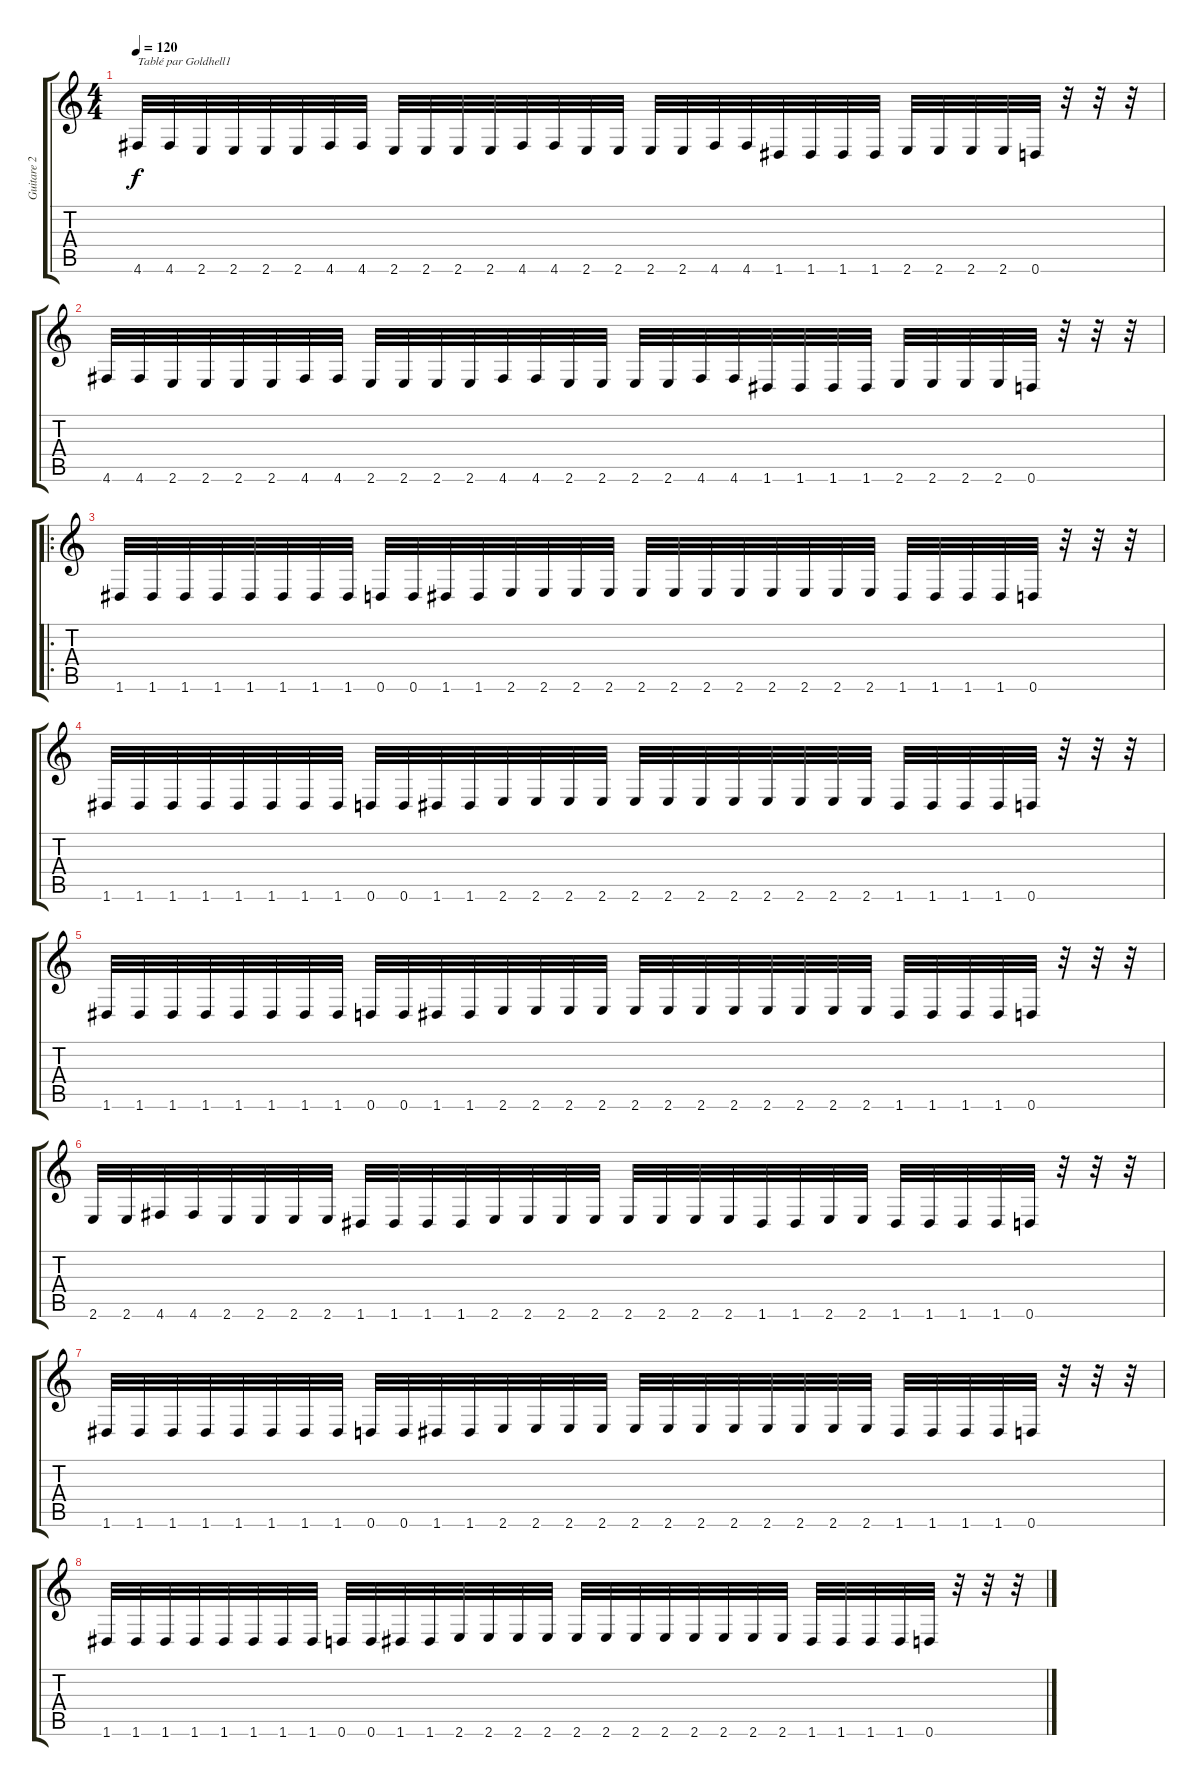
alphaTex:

\track ("Guitare 2" "Guitare 2") {instrument overdrivenguitar}
\staff {score tabs}
\tuning (E4 B3 G3 D3 A2 D2) {hide}
\ts (4 4)
\tempo 120
\clef g2
\ks c
4.6.32{txt "Tablé par Goldhell1" dy f instrument overdrivenguitar} 4.6.32 2.6.32 2.6.32 2.6.32 2.6.32 4.6.32 4.6.32 2.6.32 2.6.32 2.6.32 2.6.32 4.6.32 4.6.32 2.6.32 2.6.32 2.6.32 2.6.32 4.6.32 4.6.32 1.6.32 1.6.32 1.6.32 1.6.32 2.6.32 2.6.32 2.6.32 2.6.32 0.6.32 r.32 r.32 r.32 |
4.6.32 4.6.32 2.6.32 2.6.32 2.6.32 2.6.32 4.6.32 4.6.32 2.6.32 2.6.32 2.6.32 2.6.32 4.6.32 4.6.32 2.6.32 2.6.32 2.6.32 2.6.32 4.6.32 4.6.32 1.6.32 1.6.32 1.6.32 1.6.32 2.6.32 2.6.32 2.6.32 2.6.32 0.6.32 r.32 r.32 r.32 |
\ro
1.6.32 1.6.32 1.6.32 1.6.32 1.6.32 1.6.32 1.6.32 1.6.32 0.6.32 0.6.32 1.6.32 1.6.32 2.6.32 2.6.32 2.6.32 2.6.32 2.6.32 2.6.32 2.6.32 2.6.32 2.6.32 2.6.32 2.6.32 2.6.32 1.6.32 1.6.32 1.6.32 1.6.32 0.6.32 r.32 r.32 r.32 |
1.6.32 1.6.32 1.6.32 1.6.32 1.6.32 1.6.32 1.6.32 1.6.32 0.6.32 0.6.32 1.6.32 1.6.32 2.6.32 2.6.32 2.6.32 2.6.32 2.6.32 2.6.32 2.6.32 2.6.32 2.6.32 2.6.32 2.6.32 2.6.32 1.6.32 1.6.32 1.6.32 1.6.32 0.6.32 r.32 r.32 r.32 |
1.6.32 1.6.32 1.6.32 1.6.32 1.6.32 1.6.32 1.6.32 1.6.32 0.6.32 0.6.32 1.6.32 1.6.32 2.6.32 2.6.32 2.6.32 2.6.32 2.6.32 2.6.32 2.6.32 2.6.32 2.6.32 2.6.32 2.6.32 2.6.32 1.6.32 1.6.32 1.6.32 1.6.32 0.6.32 r.32 r.32 r.32 |
2.6.32 2.6.32 4.6.32 4.6.32 2.6.32 2.6.32 2.6.32 2.6.32 1.6.32 1.6.32 1.6.32 1.6.32 2.6.32 2.6.32 2.6.32 2.6.32 2.6.32 2.6.32 2.6.32 2.6.32 1.6.32 1.6.32 2.6.32 2.6.32 1.6.32 1.6.32 1.6.32 1.6.32 0.6.32 r.32 r.32 r.32 |
1.6.32 1.6.32 1.6.32 1.6.32 1.6.32 1.6.32 1.6.32 1.6.32 0.6.32 0.6.32 1.6.32 1.6.32 2.6.32 2.6.32 2.6.32 2.6.32 2.6.32 2.6.32 2.6.32 2.6.32 2.6.32 2.6.32 2.6.32 2.6.32 1.6.32 1.6.32 1.6.32 1.6.32 0.6.32 r.32 r.32 r.32 |
1.6.32 1.6.32 1.6.32 1.6.32 1.6.32 1.6.32 1.6.32 1.6.32 0.6.32 0.6.32 1.6.32 1.6.32 2.6.32 2.6.32 2.6.32 2.6.32 2.6.32 2.6.32 2.6.32 2.6.32 2.6.32 2.6.32 2.6.32 2.6.32 1.6.32 1.6.32 1.6.32 1.6.32 0.6.32 r.32 r.32 r.32
